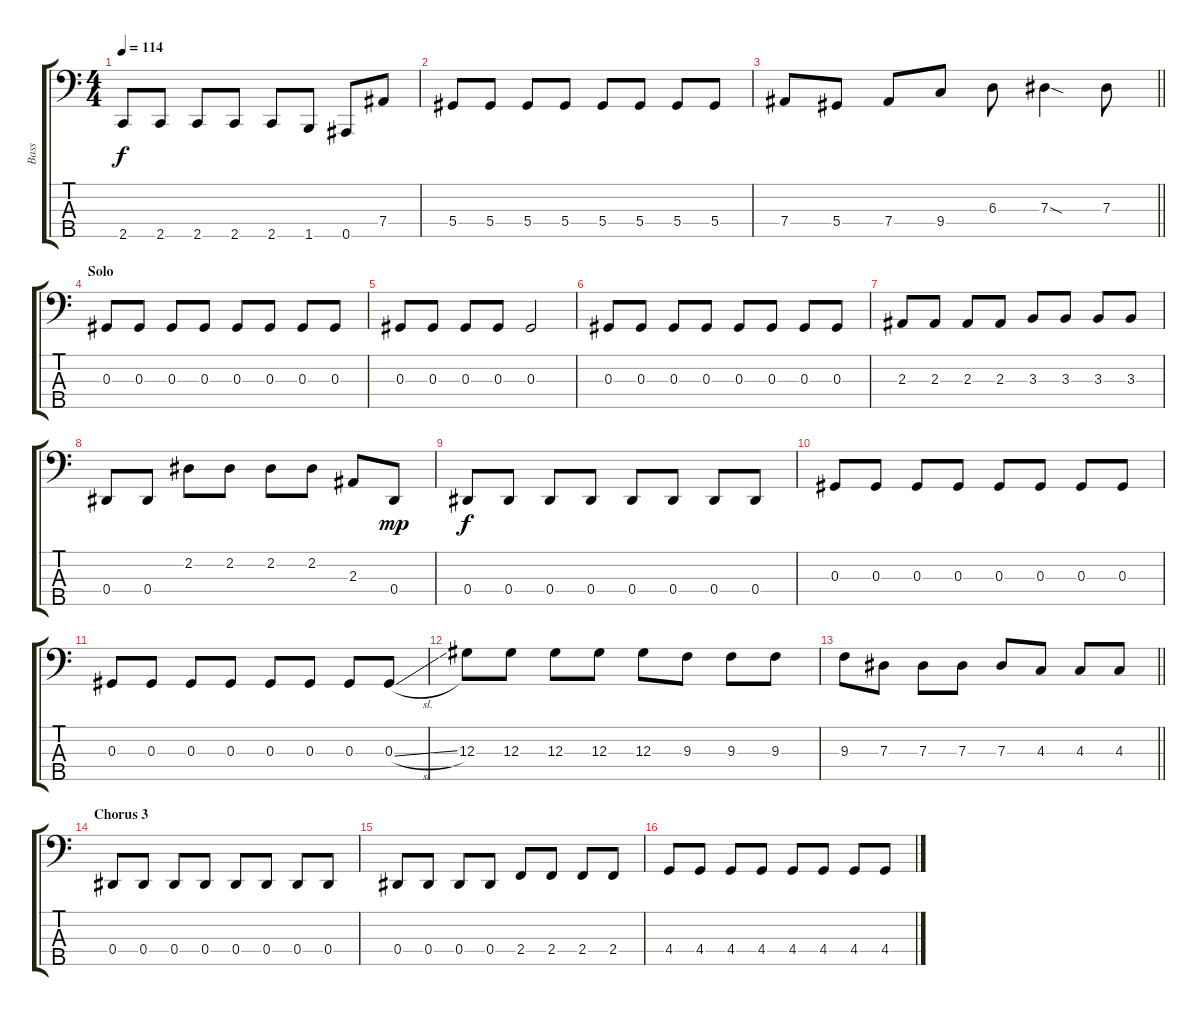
\track ("Bass" "Bass") {instrument electricbassfinger}
\staff {score tabs}
\tuning (Gb2 Db2 Ab1 Eb1 Bb0) {hide}
\ts (4 4)
\tempo 114
\clef f4
\ks c
2.5.8{dy f} 2.5.8 2.5.8 2.5.8 2.5.8 1.5.8 0.5.8 7.4.8 |
5.4.8 5.4.8 5.4.8 5.4.8 5.4.8 5.4.8 5.4.8 5.4.8 |
\barLineRight lightlight
7.4.8 5.4.8 7.4.8 9.4.8 6.3.8 7.3{sod}.4 7.3.8 |
\section ("" "Solo")
0.3.8 0.3.8 0.3.8 0.3.8 0.3.8 0.3.8 0.3.8 0.3.8 |
0.3.8 0.3.8 0.3.8 0.3.8 0.3.2 |
0.3.8 0.3.8 0.3.8 0.3.8 0.3.8 0.3.8 0.3.8 0.3.8 |
2.3.8 2.3.8 2.3.8 2.3.8 3.3.8 3.3.8 3.3.8 3.3.8 |
0.4.8 0.4.8 2.2.8 2.2.8 2.2.8 2.2.8 2.3.8 0.4.8{dy mp} |
0.4.8{dy f} 0.4.8 0.4.8 0.4.8 0.4.8 0.4.8 0.4.8 0.4.8 |
0.3.8 0.3.8 0.3.8 0.3.8 0.3.8 0.3.8 0.3.8 0.3.8 |
0.3.8 0.3.8 0.3.8 0.3.8 0.3.8 0.3.8 0.3.8 0.3{sl}.8 |
12.3.8 12.3.8 12.3.8 12.3.8 12.3.8 9.3.8 9.3.8 9.3.8 |
\barLineRight lightlight
9.3.8 7.3.8 7.3.8 7.3.8 7.3.8 4.3.8 4.3.8 4.3.8 |
\section ("" "Chorus 3")
0.4.8 0.4.8 0.4.8 0.4.8 0.4.8 0.4.8 0.4.8 0.4.8 |
0.4.8 0.4.8 0.4.8 0.4.8 2.4.8 2.4.8 2.4.8 2.4.8 |
4.4.8 4.4.8 4.4.8 4.4.8 4.4.8 4.4.8 4.4.8 4.4.8
